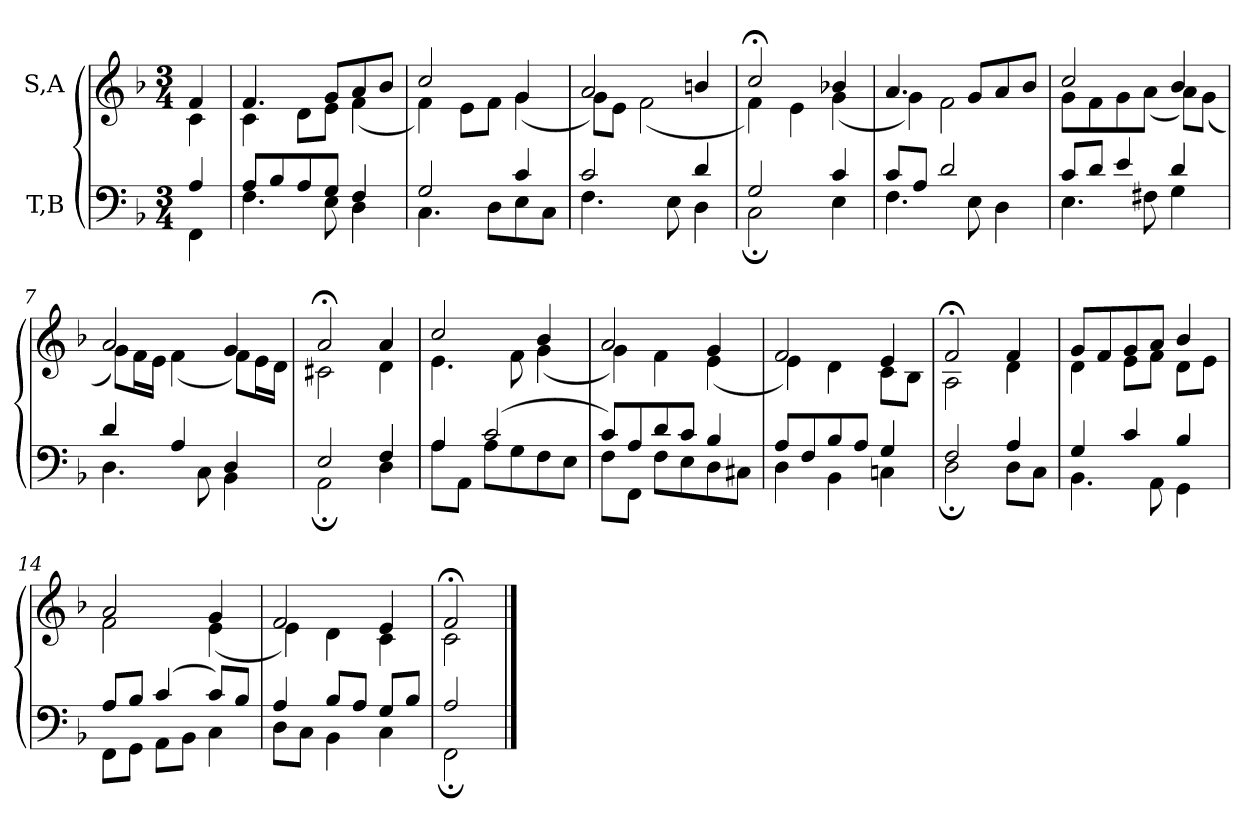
**kern	**kern
*part2	*part1
*staff2	*staff1
*I"T,B	*I"S,A
*clefF4	*clefG2
*k[b-]	*k[b-]
*M3/4	*M3/4
=	=
*^	*^
4A	4FF	4f	4c
=1	=1	=1	=1
8AL	4.F	4.f	4c
8B-	.	.	.
8A	.	.	8dL
8GJ	8E	8gL	8eJ
4F	4D	8a	(<4f
.	.	8b-J	.
=2	=2	=2	=2
2G	4.C	2cc	4f)
.	.	.	8eL
.	8DL	.	8fJ
4c	8E	4g	(<4g
.	8CJ	.	.
=3	=3	=3	=3
2c	4.F	2a	8gL)
.	.	.	8eJ
.	.	.	(<2f
.	8E	.	.
4d	4D	4bn	.
=4	=4	=4	=4
2G	2C;	2cc;<	4f)
.	.	.	4e
4c	4E	4b-X	(<4g
=5	=5	=5	=5
8cL	4.F	4.a	4g)
8AJ	.	.	.
2d	.	.	2f
.	8E	8gL	.
.	4D	8a	.
.	.	8b-J	.
=6	=6	=6	=6
8cL	4.E	2cc	8gL
8dJ	.	.	8f
4e	.	.	8g
.	8F#X	.	(<8aJ
4d	4G	4b-	8aL)
.	.	.	(<8gJ
=7	=7	=7	=7
4d	4.D	2a	8gL)
.	.	.	16fL
.	.	.	16eJJ
4A	.	.	(<4f
.	8C	.	.
4D	4BB-	4g	8fL)
.	.	.	16eL
.	.	.	16dJJ
=8	=8	=8	=8
2E	2AA;	2a;<	2c#X
4F	4D	4a	4d
=9	=9	=9	=9
4A	8AL	2cc	4.e
.	8AAJ	.	.
(>2c	8AL	.	.
.	8G	.	8f
.	8F	4b-	(<4g
.	8EJ	.	.
=10	=10	=10	=10
8cL)	8FL	2a	4g)
8A	8FFJ	.	.
8d	8FL	.	4f
8cJ	8E	.	.
4B-	8D	4g	(<4e
.	8C#XJ	.	.
=11	=11	=11	=11
8AL	4D	2f	4e)
8F	.	.	.
8B-	4BB-	.	4d
8AJ	.	.	.
4G	4Cn	4e	8cL
.	.	.	8B-J
=12	=12	=12	=12
2F	2D;	2f;<	2A
4A	8DL	4f	4d
.	8CJ	.	.
=13	=13	=13	=13
4G	4.BB-	8gL	4d
.	.	8f	.
4c	.	8g	8eL
.	8AA	8aJ	8fJ
4B-	4GG	4b-	8dL
.	.	.	8eJ
=14	=14	=14	=14
8AL	8FFL	2a	2f
8B-J	8GGJ	.	.
(>4c	8AAL	.	.
.	8BB-J	.	.
8cL)	4C	4g	(<4e
8B-J	.	.	.
=15	=15	=15	=15
4A	8DL	2f	4e)
.	8CJ	.	.
8B-L	4BB-	.	4d
8AJ	.	.	.
8GL	4C	4e	4c
8B-J	.	.	.
=805	=805	=805	=805
2A	2FF;	2f;<	2c
*v	*v	*	*
*	*v	*v
==	==
*-	*-
